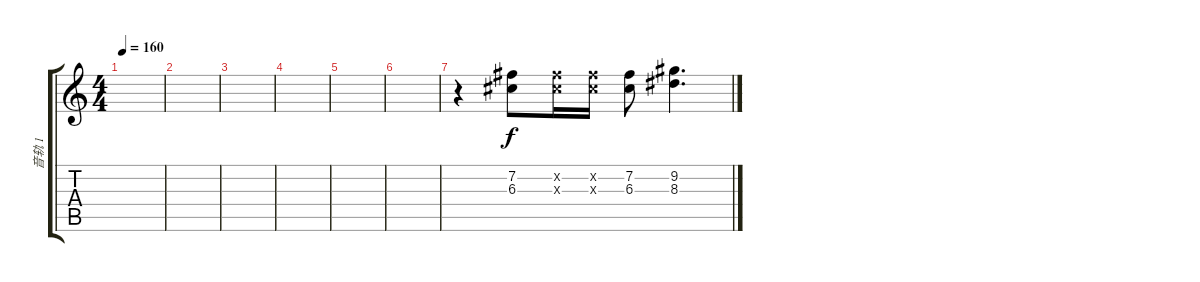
\track ("音轨 1" "音轨 1") {instrument distortionguitar}
\staff {score tabs}
\tuning (E4 B3 G3 D3 A2 E2) {hide}
\ts (4 4)
\tempo 160
\clef g2
\ks c
|
|
|
|
|
|
r.4 (7.2 6.3).8 (7.2{x} 6.3{x}).16 (7.2{x} 6.3{x}).16 (7.2 6.3).8 (9.2 8.3).4{d}
